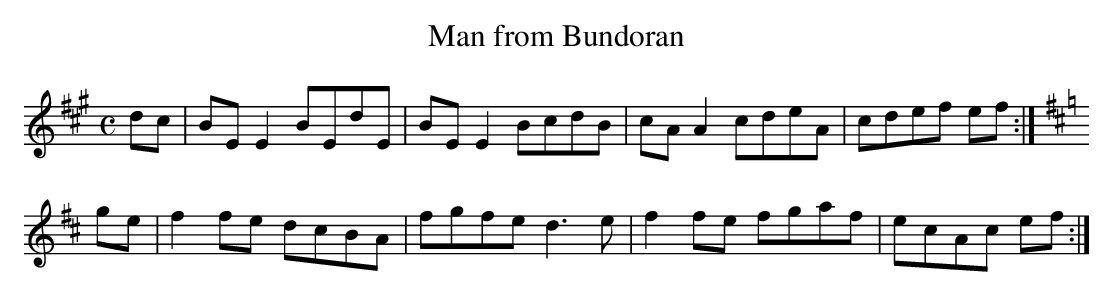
X:1
T:Man from Bundoran
M:C
L:1/8
K:A Major
dc|BEE2 BEdE|BEE2 BcdB|cAA2 cdeA|cdef ef:|!
K:D Major
ge|f2fe dcBA|fgfe d3e|f2fe fgaf|ecAc ef:|!
